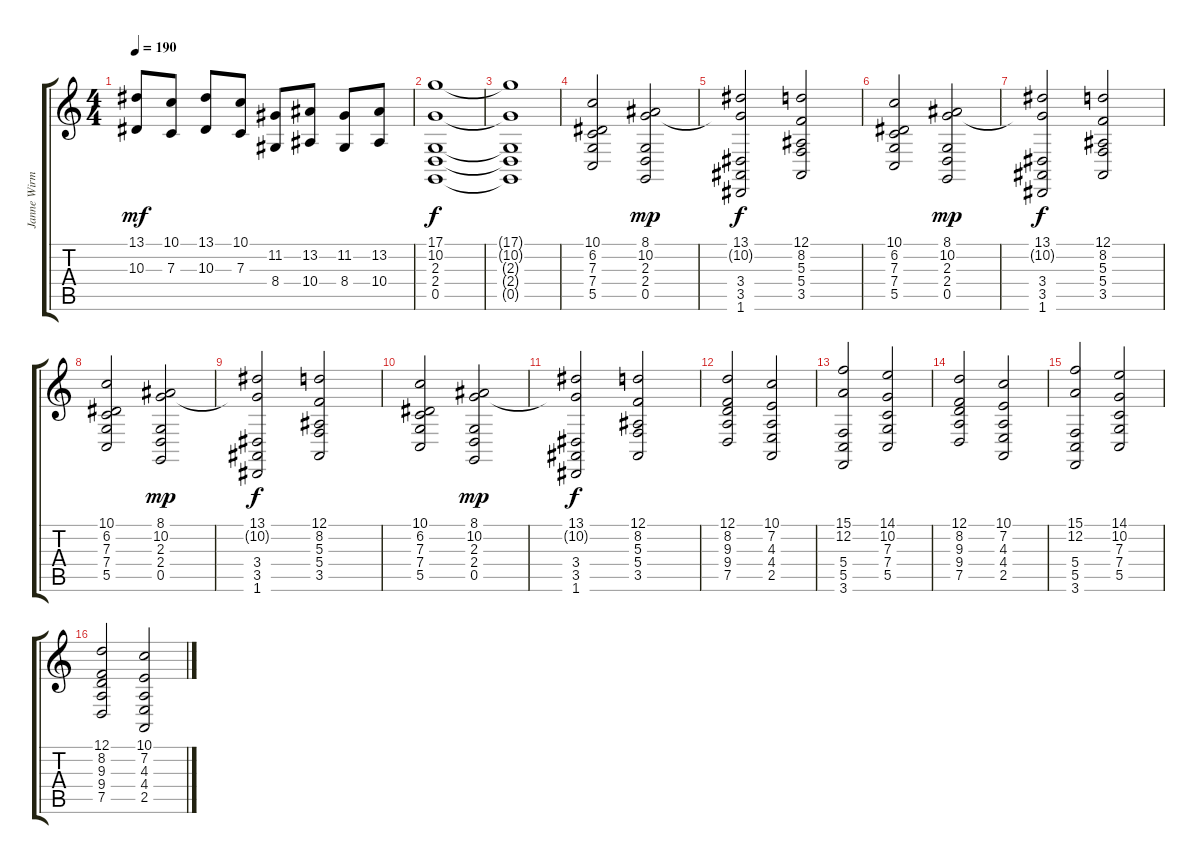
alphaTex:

\track ("Janne Wirman" "Janne Wirm") {instrument stringensemble1}
\staff {score tabs}
\tuning (D4 A3 F3 C3 G2 D2) {hide}
\ts (4 4)
\tempo 190
\clef g2
\ks c
(13.1 10.3).8{dy mf} (10.1 7.3).8 (13.1 10.3).8 (10.1 7.3).8 (11.2 8.4).8 (13.2 10.4).8 (11.2 8.4).8 (13.2 10.4).8 |
(17.1 10.2 2.3 2.4 0.5).1{dy f} |
(17.1{t} 10.2{t} 2.3{t} 2.4{t} 0.5{t}).1 |
(10.1 6.2 7.3 7.4 5.5).2 (8.1 10.2 2.3 2.4 0.5).2{dy mp} |
(13.1 10.2{t} 3.4 3.5 1.6).2{dy f} (12.1 8.2 5.3 5.4 3.5).2 |
(10.1 6.2 7.3 7.4 5.5).2 (8.1 10.2 2.3 2.4 0.5).2{dy mp} |
(13.1 10.2{t} 3.4 3.5 1.6).2{dy f} (12.1 8.2 5.3 5.4 3.5).2 |
(10.1 6.2 7.3 7.4 5.5).2 (8.1 10.2 2.3 2.4 0.5).2{dy mp} |
(13.1 10.2{t} 3.4 3.5 1.6).2{dy f} (12.1 8.2 5.3 5.4 3.5).2 |
(10.1 6.2 7.3 7.4 5.5).2 (8.1 10.2 2.3 2.4 0.5).2{dy mp} |
(13.1 10.2{t} 3.4 3.5 1.6).2{dy f} (12.1 8.2 5.3 5.4 3.5).2 |
(12.1 8.2 9.3 9.4 7.5).2 (10.1 7.2 4.3 4.4 2.5).2 |
(15.1 12.2 5.4 5.5 3.6).2 (14.1 10.2 7.3 7.4 5.5).2 |
(12.1 8.2 9.3 9.4 7.5).2 (10.1 7.2 4.3 4.4 2.5).2 |
(15.1 12.2 5.4 5.5 3.6).2 (14.1 10.2 7.3 7.4 5.5).2 |
(12.1 8.2 9.3 9.4 7.5).2 (10.1 7.2 4.3 4.4 2.5).2
